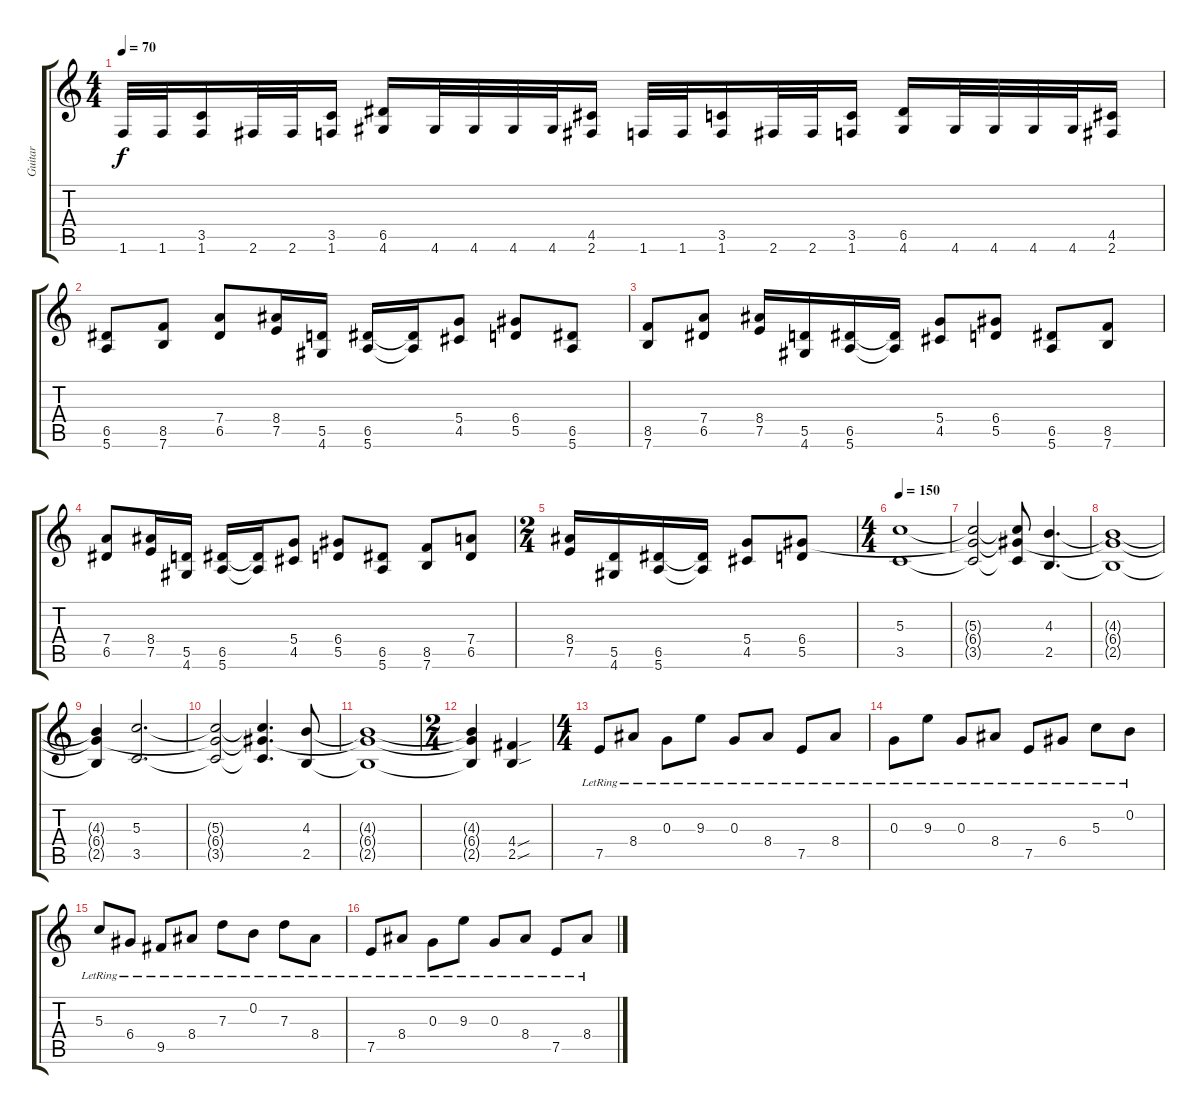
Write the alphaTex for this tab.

\track ("Guitar" "Guitar") {instrument distortionguitar}
\staff {score tabs}
\tuning (E4 B3 G3 D3 A2 E2) {hide}
\ts (4 4)
\tempo 70
\clef g2
\ks c
1.6.32{dy f} 1.6.32 (3.5 1.6).16 2.6.32 2.6.32 (3.5 1.6).16 (6.5 4.6).16 4.6.32 4.6.32 4.6.32 4.6.32 (4.5 2.6).16 1.6.32 1.6.32 (3.5 1.6).16 2.6.32 2.6.32 (3.5 1.6).16 (6.5 4.6).16 4.6.32 4.6.32 4.6.32 4.6.32 (4.5 2.6).16 |
(6.5 5.6).8 (8.5 7.6).8 (7.4 6.5).8 (8.4 7.5).16 (5.5 4.6).16 (6.5 5.6).16 (6.5{t} 5.6{t}).16 (5.4 4.5).8 (6.4 5.5).8 (6.5 5.6).8 |
(8.5 7.6).8 (7.4 6.5).8 (8.4 7.5).16 (5.5 4.6).16 (6.5 5.6).16 (6.5{t} 5.6{t}).16 (5.4 4.5).8 (6.4 5.5).8 (6.5 5.6).8 (8.5 7.6).8 |
(7.4 6.5).8 (8.4 7.5).16 (5.5 4.6).16 (6.5 5.6).16 (6.5{t} 5.6{t}).16 (5.4 4.5).8 (6.4 5.5).8 (6.5 5.6).8 (8.5 7.6).8 (7.4 6.5).8 |
\ts (2 4)
(8.4 7.5).16 (5.5 4.6).16 (6.5 5.6).16 (6.5{t} 5.6{t}).16 (5.4 4.5).8 (6.4 5.5).8 |
\ts (4 4)
\tempo 150
(5.3 3.5).1 |
(5.3{t} 6.4{t} 3.5{t}).2 (5.3{t} 6.4{t} 3.5{t}).8 (4.3 2.5).4{d} |
(4.3{t} 6.4{t} 2.5{t}).1 |
(4.3{t} 6.4{t} 2.5{t}).4 (5.3 3.5).2{d} |
(5.3{t} 6.4{t} 3.5{t}).2 (5.3{t} 6.4{t} 3.5{t}).4{d} (4.3 2.5).8 |
(4.3{t} 6.4{t} 2.5{t}).1 |
\ts (2 4)
(4.3{t} 6.4{t} 2.5{t}).4 (4.4{sou} 2.5{sou}).4 |
\ts (4 4)
7.5{lr}.8 8.4{lr}.8 0.3{lr}.8 9.3{lr}.8 0.3{lr}.8 8.4{lr}.8 7.5{lr}.8 8.4{lr}.8 |
0.3{lr}.8 9.3{lr}.8 0.3{lr}.8 8.4{lr}.8 7.5{lr}.8 6.4{lr}.8 5.3{lr}.8 0.2{lr}.8 |
5.3{lr}.8 6.4{lr}.8 9.5{lr}.8 8.4{lr}.8 7.3{lr}.8 0.2{lr}.8 7.3{lr}.8 8.4{lr}.8 |
7.5{lr}.8 8.4{lr}.8 0.3{lr}.8 9.3{lr}.8 0.3{lr}.8 8.4{lr}.8 7.5{lr}.8 8.4{lr}.8
